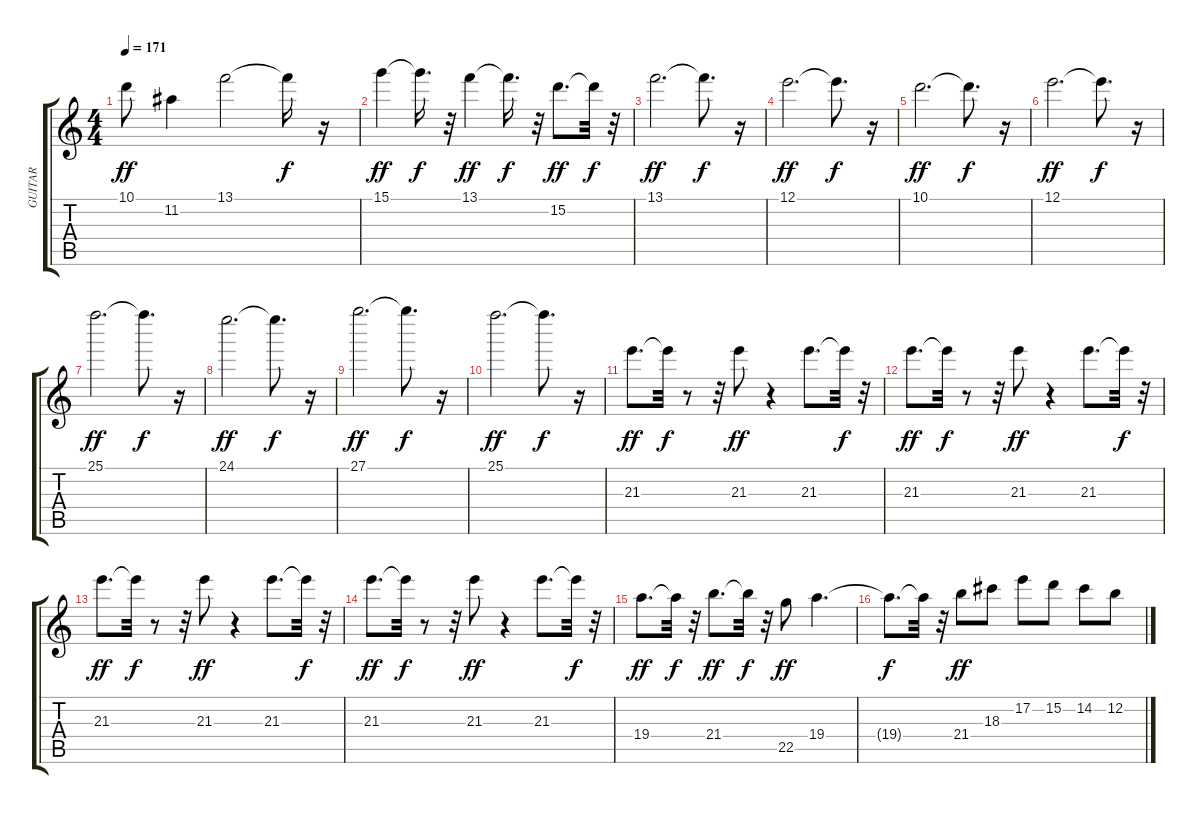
\track ("GUITAR" "GUITAR") {instrument acousticguitarsteel}
\staff {score tabs}
\tuning (E4 B3 G3 D3 A2 E2) {hide}
\ts (4 4)
\tempo 171
\clef g2
\ks c
10.1.8{dy ff} 11.2.4 13.1.2 13.1{t}.16{dy f} r.16 |
15.1.4{dy ff} 15.1{t}.16{d dy f} r.32 13.1.4{dy ff} 13.1{t}.16{d dy f} r.32 15.2.8{d dy ff} 15.2{t}.32{dy f} r.32 |
13.1.2{d dy ff} 13.1{t}.8{d dy f} r.16 |
12.1.2{d dy ff} 12.1{t}.8{d dy f} r.16 |
10.1.2{d dy ff} 10.1{t}.8{d dy f} r.16 |
12.1.2{d dy ff} 12.1{t}.8{d dy f} r.16 |
25.1.2{d dy ff} 25.1{t}.8{d dy f} r.16 |
24.1.2{d dy ff} 24.1{t}.8{d dy f} r.16 |
27.1.2{d dy ff} 27.1{t}.8{d dy f} r.16 |
25.1.2{d dy ff} 25.1{t}.8{d dy f} r.16 |
21.3.8{d dy ff} 21.3{t}.32{dy f} r.8 r.32 21.3.8{dy ff} r.4 21.3.8{d} 21.3{t}.32{dy f} r.32 |
21.3.8{d dy ff} 21.3{t}.32{dy f} r.8 r.32 21.3.8{dy ff} r.4 21.3.8{d} 21.3{t}.32{dy f} r.32 |
21.3.8{d dy ff} 21.3{t}.32{dy f} r.8 r.32 21.3.8{dy ff} r.4 21.3.8{d} 21.3{t}.32{dy f} r.32 |
21.3.8{d dy ff} 21.3{t}.32{dy f} r.8 r.32 21.3.8{dy ff} r.4 21.3.8{d} 21.3{t}.32{dy f} r.32 |
19.4.8{d dy ff} 19.4{t}.32{dy f} r.32 21.4.8{d dy ff} 21.4{t}.32{dy f} r.32 22.5.8{dy ff} 19.4.4{d} |
19.4{t}.8{d dy f} 19.4{t}.32 r.32 21.4.8{dy ff} 18.3.8 17.2.8 15.2.8 14.2.8 12.2.8
